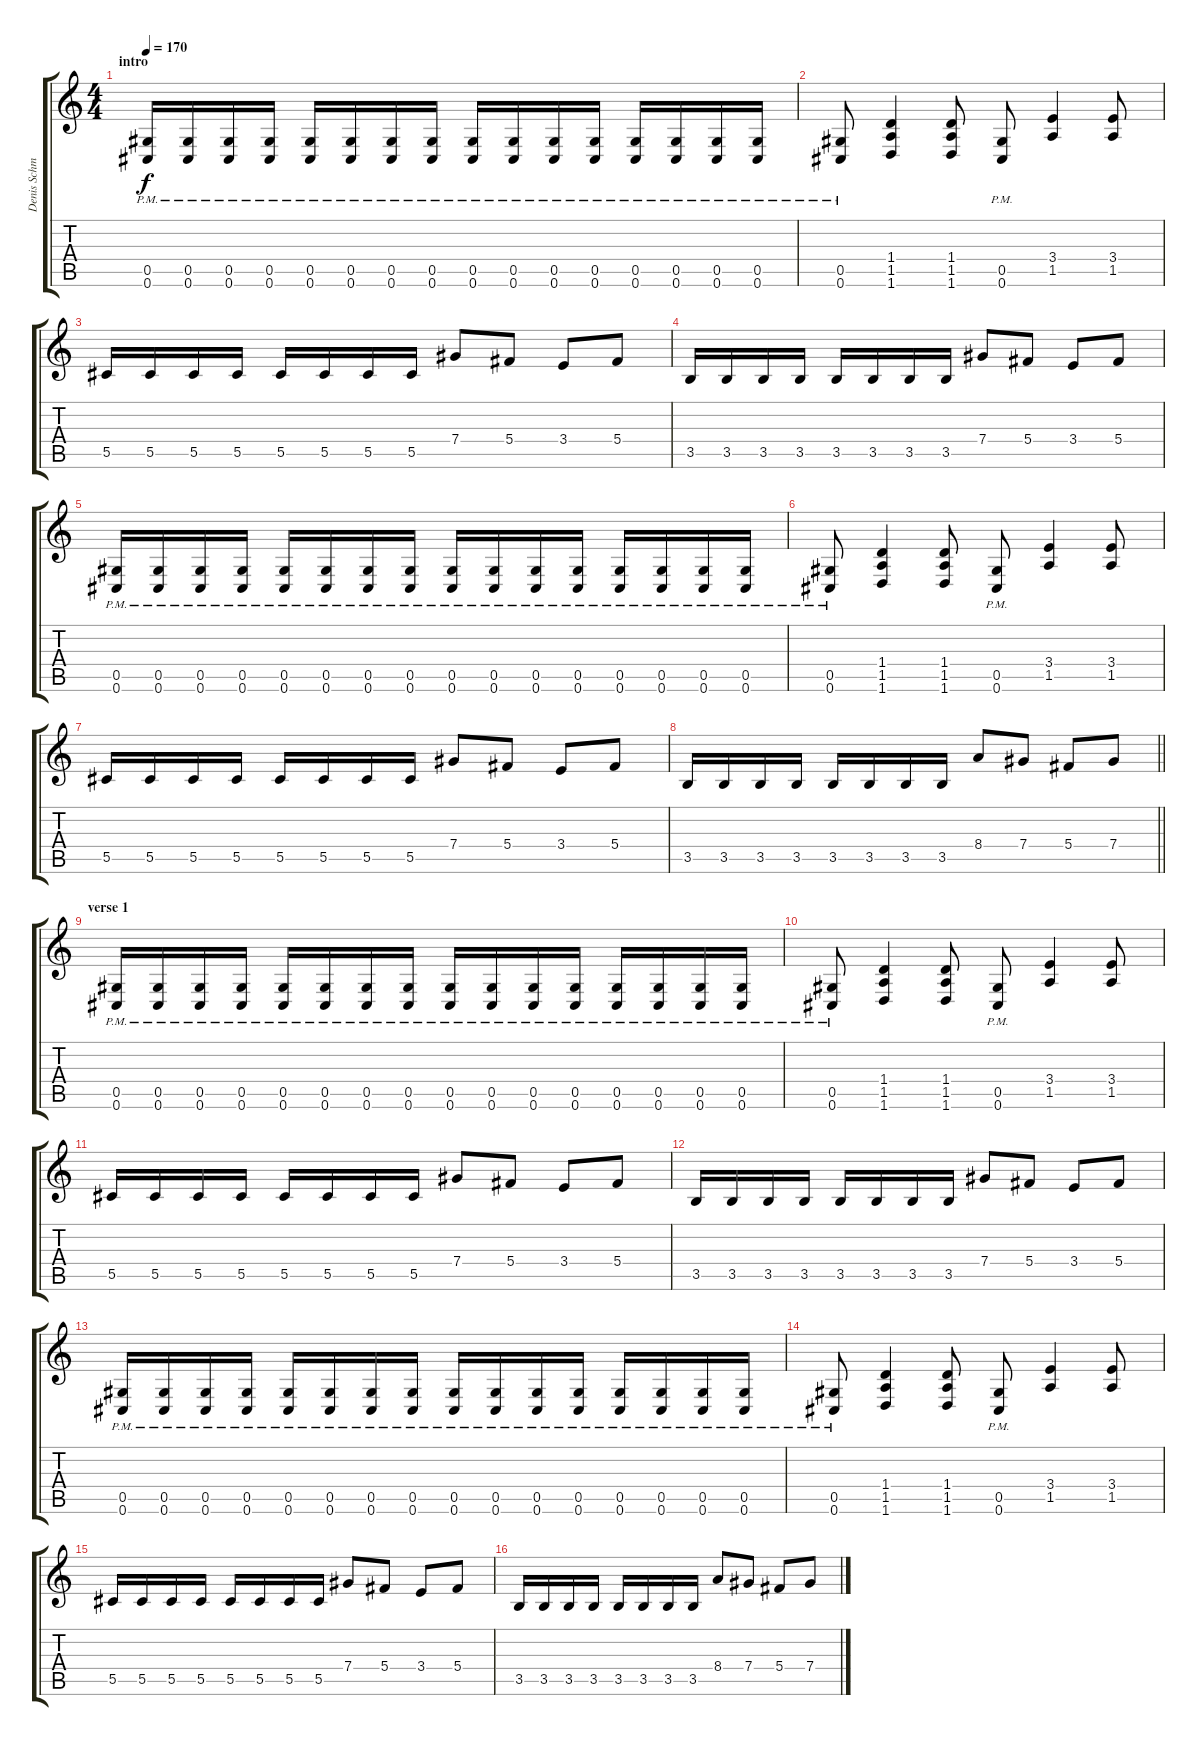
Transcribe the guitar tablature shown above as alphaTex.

\track ("Denis Schmidt - Guitar" "Denis Schm") {instrument distortionguitar}
\staff {score tabs}
\tuning (Eb4 Bb3 Gb3 Db3 Ab2 Db2) {hide}
\ts (4 4)
\section ("" "intro")
\tempo 170
\clef g2
\ks c
(0.5{pm} 0.6{pm}).16{dy f instrument distortionguitar} (0.5{pm} 0.6{pm}).16 (0.5{pm} 0.6{pm}).16 (0.5{pm} 0.6{pm}).16 (0.5{pm} 0.6{pm}).16 (0.5{pm} 0.6{pm}).16 (0.5{pm} 0.6{pm}).16 (0.5{pm} 0.6{pm}).16 (0.5{pm} 0.6{pm}).16 (0.5{pm} 0.6{pm}).16 (0.5{pm} 0.6{pm}).16 (0.5{pm} 0.6{pm}).16 (0.5{pm} 0.6{pm}).16 (0.5{pm} 0.6{pm}).16 (0.5{pm} 0.6{pm}).16 (0.5{pm} 0.6{pm}).16 |
(0.5{pm} 0.6{pm}).8 (1.4 1.5 1.6).4 (1.4 1.5 1.6).8 (0.5{pm} 0.6{pm}).8 (3.4 1.5).4 (3.4 1.5).8 |
5.5.16 5.5.16 5.5.16 5.5.16 5.5.16 5.5.16 5.5.16 5.5.16 7.4.8 5.4.8 3.4.8 5.4.8 |
3.5.16 3.5.16 3.5.16 3.5.16 3.5.16 3.5.16 3.5.16 3.5.16 7.4.8 5.4.8 3.4.8 5.4.8 |
(0.5{pm} 0.6{pm}).16 (0.5{pm} 0.6{pm}).16 (0.5{pm} 0.6{pm}).16 (0.5{pm} 0.6{pm}).16 (0.5{pm} 0.6{pm}).16 (0.5{pm} 0.6{pm}).16 (0.5{pm} 0.6{pm}).16 (0.5{pm} 0.6{pm}).16 (0.5{pm} 0.6{pm}).16 (0.5{pm} 0.6{pm}).16 (0.5{pm} 0.6{pm}).16 (0.5{pm} 0.6{pm}).16 (0.5{pm} 0.6{pm}).16 (0.5{pm} 0.6{pm}).16 (0.5{pm} 0.6{pm}).16 (0.5{pm} 0.6{pm}).16 |
(0.5{pm} 0.6{pm}).8 (1.4 1.5 1.6).4 (1.4 1.5 1.6).8 (0.5{pm} 0.6{pm}).8 (3.4 1.5).4 (3.4 1.5).8 |
5.5.16 5.5.16 5.5.16 5.5.16 5.5.16 5.5.16 5.5.16 5.5.16 7.4.8 5.4.8 3.4.8 5.4.8 |
\barLineRight lightlight
3.5.16 3.5.16 3.5.16 3.5.16 3.5.16 3.5.16 3.5.16 3.5.16 8.4.8 7.4.8 5.4.8 7.4.8 |
\section ("" "verse 1")
(0.5{pm} 0.6{pm}).16 (0.5{pm} 0.6{pm}).16 (0.5{pm} 0.6{pm}).16 (0.5{pm} 0.6{pm}).16 (0.5{pm} 0.6{pm}).16 (0.5{pm} 0.6{pm}).16 (0.5{pm} 0.6{pm}).16 (0.5{pm} 0.6{pm}).16 (0.5{pm} 0.6{pm}).16 (0.5{pm} 0.6{pm}).16 (0.5{pm} 0.6{pm}).16 (0.5{pm} 0.6{pm}).16 (0.5{pm} 0.6{pm}).16 (0.5{pm} 0.6{pm}).16 (0.5{pm} 0.6{pm}).16 (0.5{pm} 0.6{pm}).16 |
(0.5{pm} 0.6{pm}).8 (1.4 1.5 1.6).4 (1.4 1.5 1.6).8 (0.5{pm} 0.6{pm}).8 (3.4 1.5).4 (3.4 1.5).8 |
5.5.16 5.5.16 5.5.16 5.5.16 5.5.16 5.5.16 5.5.16 5.5.16 7.4.8 5.4.8 3.4.8 5.4.8 |
3.5.16 3.5.16 3.5.16 3.5.16 3.5.16 3.5.16 3.5.16 3.5.16 7.4.8 5.4.8 3.4.8 5.4.8 |
(0.5{pm} 0.6{pm}).16 (0.5{pm} 0.6{pm}).16 (0.5{pm} 0.6{pm}).16 (0.5{pm} 0.6{pm}).16 (0.5{pm} 0.6{pm}).16 (0.5{pm} 0.6{pm}).16 (0.5{pm} 0.6{pm}).16 (0.5{pm} 0.6{pm}).16 (0.5{pm} 0.6{pm}).16 (0.5{pm} 0.6{pm}).16 (0.5{pm} 0.6{pm}).16 (0.5{pm} 0.6{pm}).16 (0.5{pm} 0.6{pm}).16 (0.5{pm} 0.6{pm}).16 (0.5{pm} 0.6{pm}).16 (0.5{pm} 0.6{pm}).16 |
(0.5{pm} 0.6{pm}).8 (1.4 1.5 1.6).4 (1.4 1.5 1.6).8 (0.5{pm} 0.6{pm}).8 (3.4 1.5).4 (3.4 1.5).8 |
5.5.16 5.5.16 5.5.16 5.5.16 5.5.16 5.5.16 5.5.16 5.5.16 7.4.8 5.4.8 3.4.8 5.4.8 |
3.5.16 3.5.16 3.5.16 3.5.16 3.5.16 3.5.16 3.5.16 3.5.16 8.4.8 7.4.8 5.4.8 7.4.8
